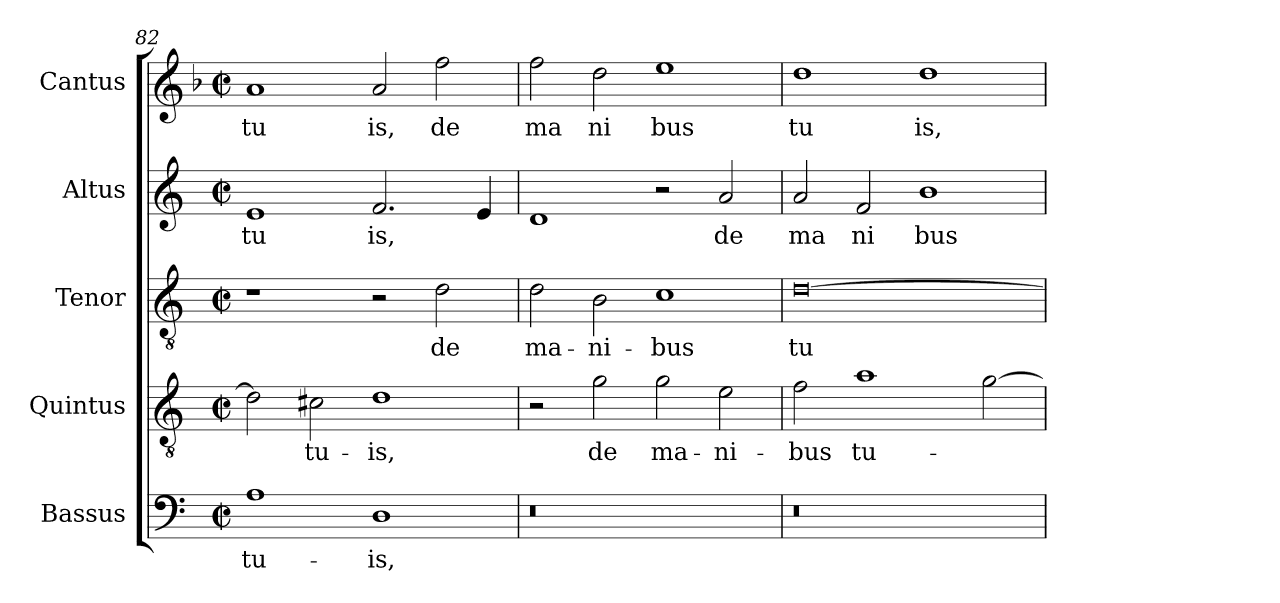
**kern	**text	**kern	**text	**kern	**text	**kern	**text	**kern	**text
*part5	*part5	*part4	*part4	*part3	*part3	*part2	*part2	*part1	*part1
*staff5	*staff5	*staff4	*staff4	*staff3	*staff3	*staff2	*staff2	*staff1	*staff1
*I"Bassus	*	*I"Quintus	*	*I"Tenor	*	*I"Altus	*	*I"Cantus	*
!!LO:LB:g=z
*clefF4	*	*clefGv2	*	*clefGv2	*	*clefG2	*	*clefG2	*
*	*	*	*	*	*	*k[]	*	*k[b-]	*
*	*	*	*	*	*	*C:	*	*F:	*
*M2/2	*	*M2/2	*	*M2/2	*	*M2/2	*	*M2/2	*
*met(c|)	*	*met(c|)	*	*met(c|)	*	*met(c|)	*	*met(c|)	*
=82	=82	=82	=82	=82	=82	=82	=82	=82	=82
!	!LO:LY:b:cj	!	!	!	!	!	!LO:LY:b:cj	!	!LO:LY:b:cj
1A	tu-	2d\]	.	1r	.	1e	tu	1a	tu
!	!	!	!LO:LY:b:cj	!	!	!	!	!	!
.	.	2c#\	tu-	.	.	.	.	.	.
!	!LO:LY:b:cj	!	!LO:LY:b:cj	!	!	!	!LO:LY:b:cj	!	!LO:LY:b:cj
1D	-is,	1d	-is,	2r	.	2.f/	is,	2a/	is,
!	!	!	!	!	!LO:LY:b:cj	!	!	!	!LO:LY:b:cj
.	.	.	.	2d\	de	.	.	2ff\	de
.	.	.	.	.	.	4e/	.	.	.
=83	=83	=83	=83	=83	=83	=83	=83	=83	=83
!	!	!	!	!	!LO:LY:b:cj	!	!	!	!LO:LY:b:cj
0r	.	2r	.	2d\	ma-	1d	.	2ff\	ma
!	!	!	!LO:LY:b:cj	!	!LO:LY:b:cj	!	!	!	!LO:LY:b:cj
.	.	2g\	de	2B\	-ni-	.	.	2dd\	ni
!	!	!	!LO:LY:b:cj	!	!LO:LY:b:cj	!	!	!	!LO:LY:b:cj
.	.	2g\	ma-	1c	-bus	2r	.	1ee	bus
!	!	!	!LO:LY:b:cj	!	!	!	!LO:LY:b:cj	!	!
.	.	2e\	-ni-	.	.	2a/	de	.	.
=84	=84	=84	=84	=84	=84	=84	=84	=84	=84
!	!	!	!LO:LY:b:cj	!	!LO:LY:b:cj	!	!LO:LY:b:cj	!	!LO:LY:b:cj
0r	.	2f\	-bus	[>0d	tu-	2a/	ma	1dd	tu
!	!	!	!LO:LY:b:cj	!	!	!	!LO:LY:b:cj	!	!
.	.	1a	tu-	.	.	2f/	ni	.	.
!	!	!	!	!	!	!	!LO:LY:b:cj	!	!LO:LY:b:cj
.	.	.	.	.	.	1b	bus	1dd	is,
.	.	[>2g\	.	.	.	.	.	.	.
=	=	=	=	=	=	=	=	=	=
*-	*-	*-	*-	*-	*-	*-	*-	*-	*-
